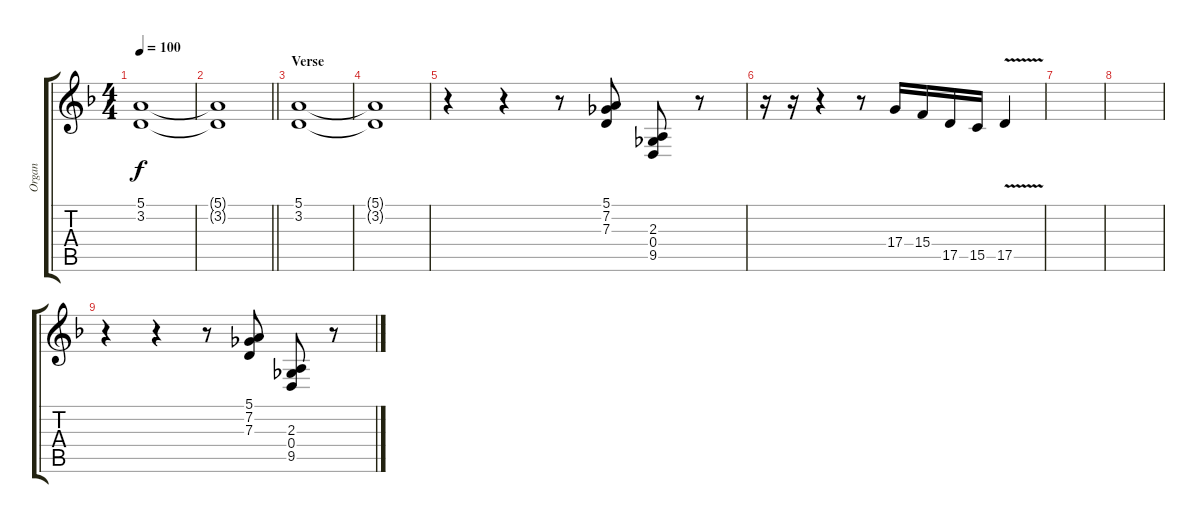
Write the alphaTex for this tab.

\track ("Organ" "Organ") {instrument churchorgan}
\staff {score tabs}
\tuning (E4 B3 G3 D3 A2 E2) {hide}
\ts (4 4)
\tempo 100
\clef g2
\ks dminor
(5.1 3.2).1{dy f} |
\barLineRight lightlight
(5.1{t} 3.2{t}).1 |
\section ("" "Verse")
(5.1 3.2).1 |
(5.1{t} 3.2{t}).1 |
r.4 r.4 r.8 (5.1 7.2 7.3).8 (2.3 0.4 9.5).8 r.8 |
r.16 r.16 r.4 r.8 17.4.16{volume 10} 15.4.16 17.5.16 15.5.16 17.5{v}.4 |
|
|
r.4 r.4 r.8{volume 14} (5.1 7.2 7.3).8 (2.3 0.4 9.5).8 r.8
